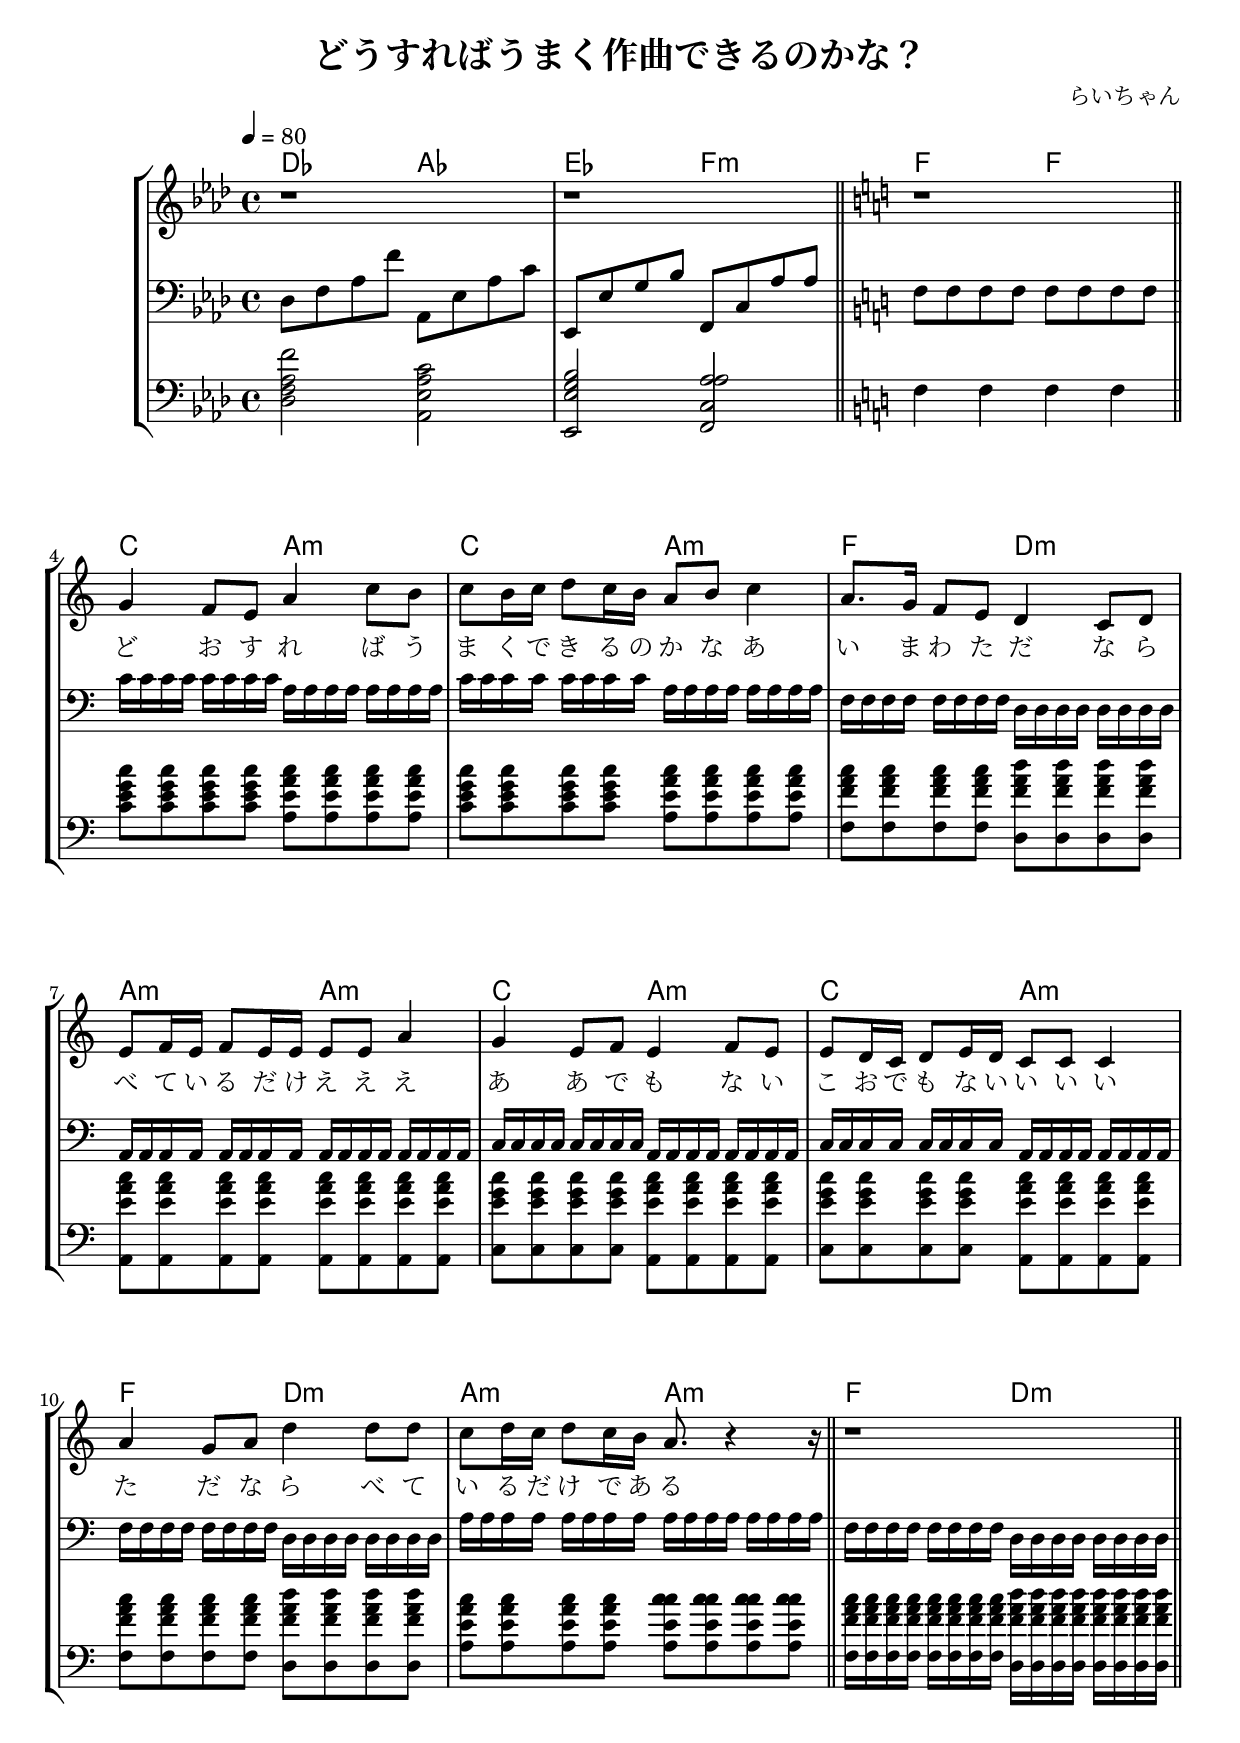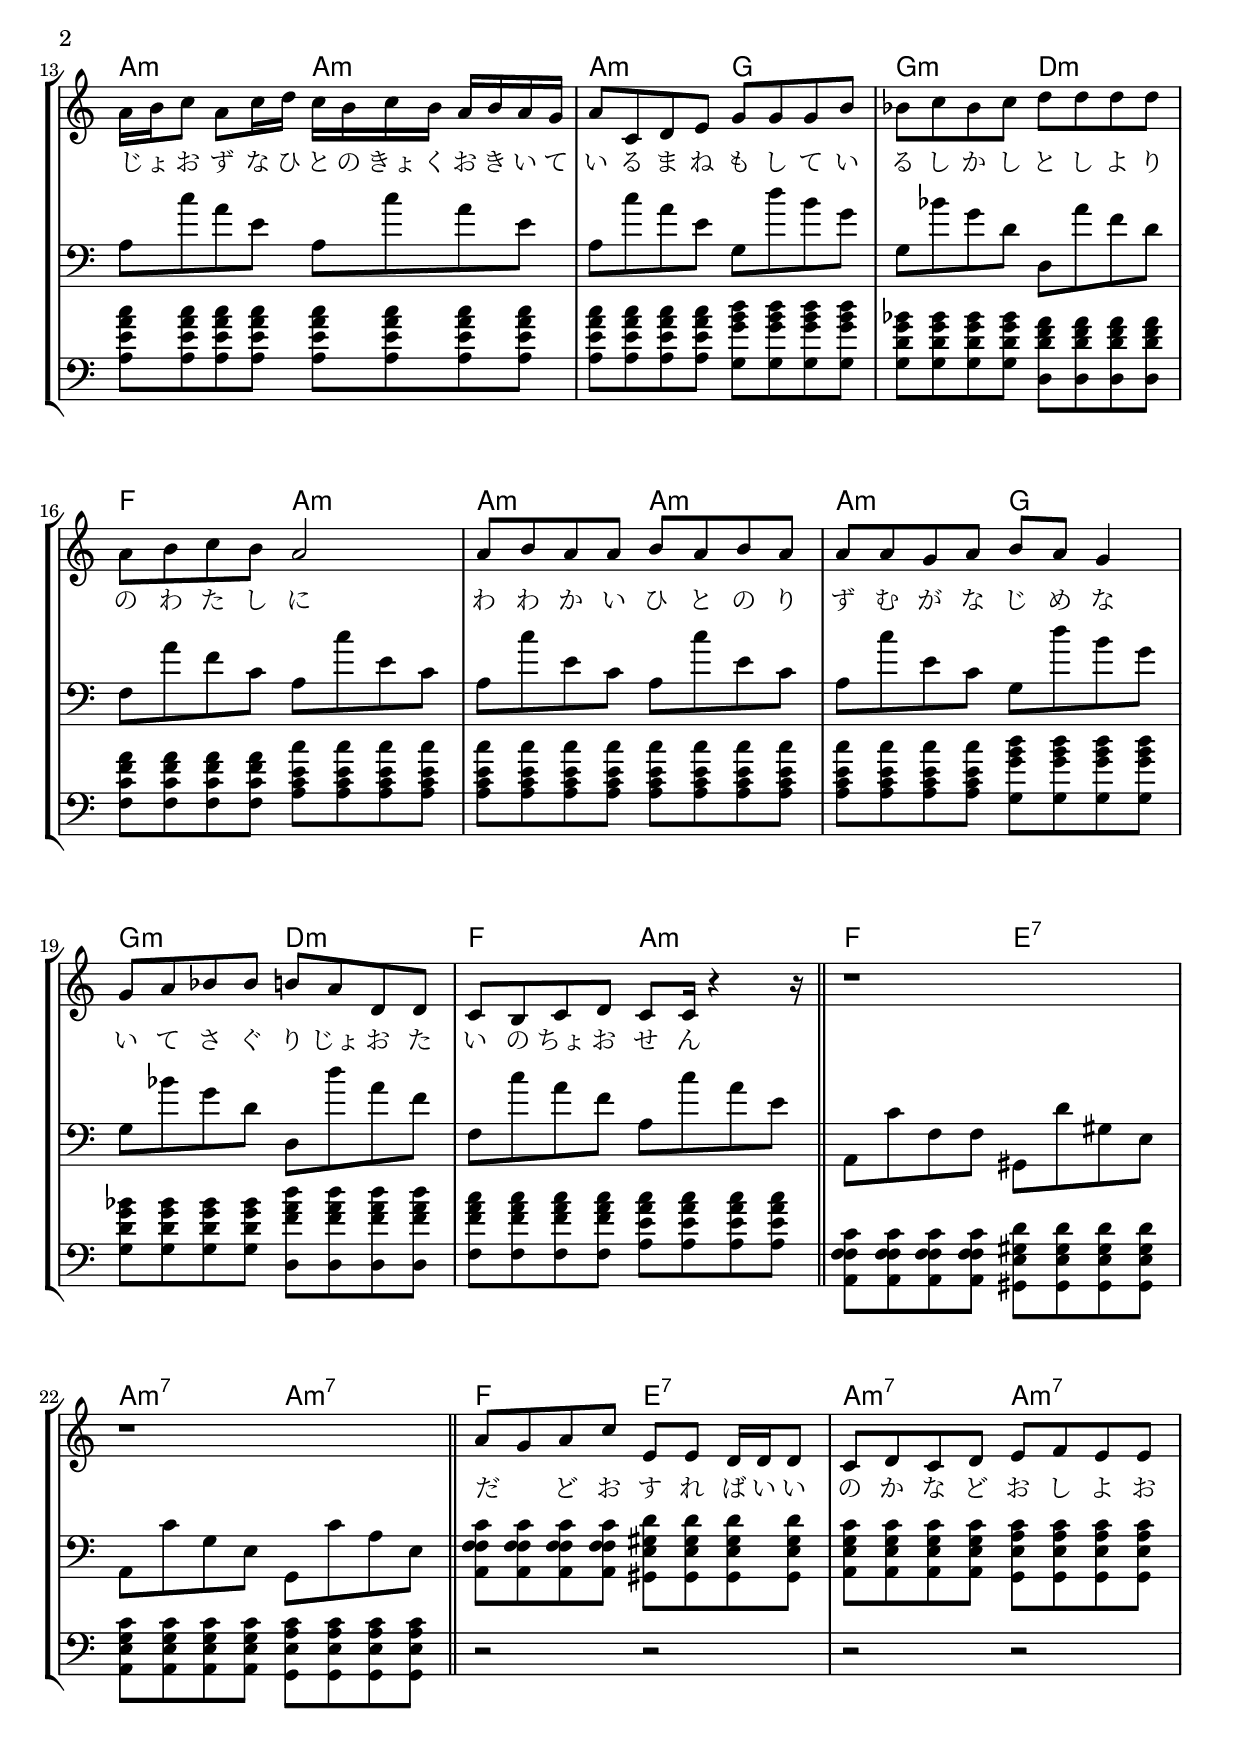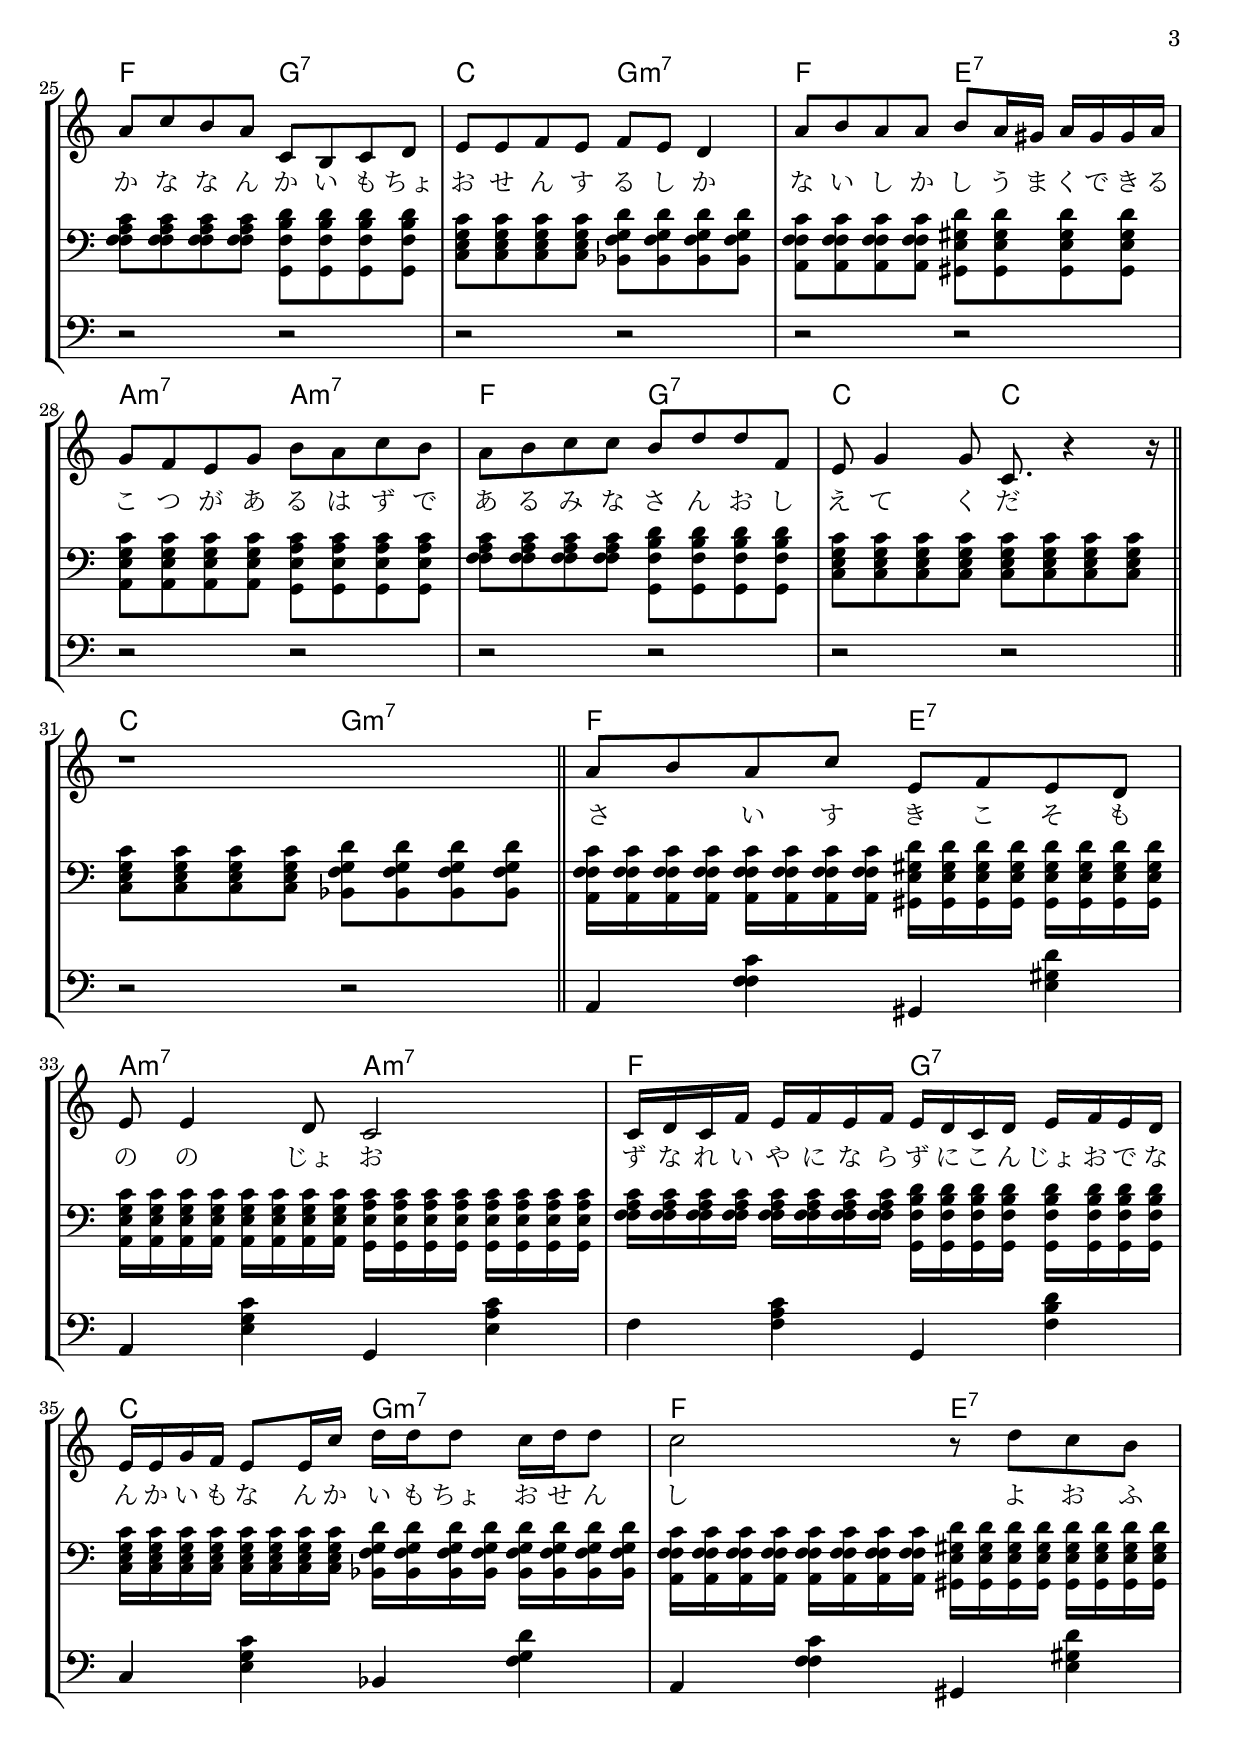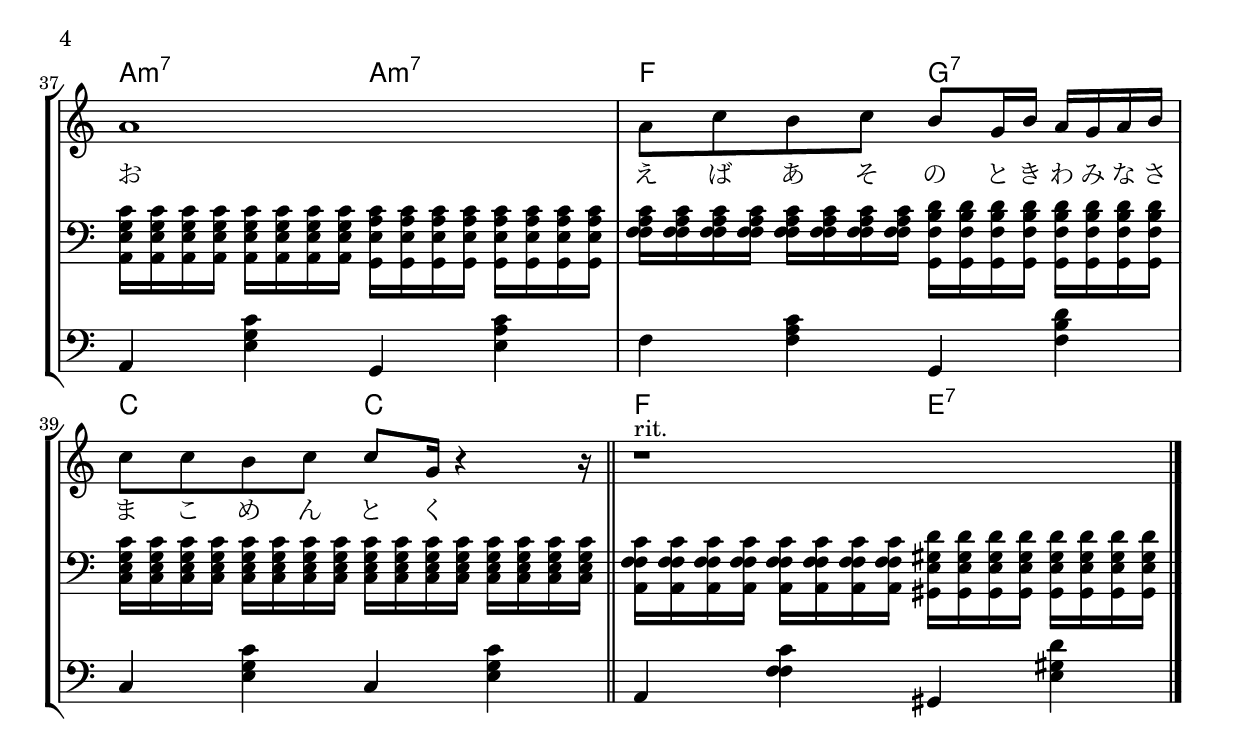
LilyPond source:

\version "2.12.1"

\header {
	title = \markup {どうすればうまく作曲できるのかな？}
	composer = \markup \center-column {らいちゃん}
}

harmony = \chordmode {
	des2 as es f:m 

	f f 

	c a:m c a:m f d:m a:m a:m c a:m c a:m f d:m a:m a:m 

	f d:m 

	a:m a:m a:m g g:m d:m f a:m a:m a:m a:m g g:m d:m f a:m 

	f e:7 a:min7 a:min7 

	f e:7 a:min7 a:min7 f g:7 c g:min7 f e:7 a:min7 a:min7 f g:7 c c 

	c g:min7 

	f e:7 a:min7 a:min7 f g:7 c g:min7 f e:7 a:min7 a:min7 f g:7 c c 

	f e:7 
}

melody = {
	\key as \major
	\tempo 4 = 80
	r1 | r1   
	\key c \major
	r1   
	\set Staff.midiInstrument = #"mmi0.48"
	 g'4  f'8  e'8  a'4  c''8  b'8 
	c''8  b'16  c''16  d''8  c''16  b'16  a'8  b'8  c''4 
	a'8.  g'16  f'8  e'8  d'4  c'8  d'8 
	e'8  f'16  e'16  f'8  e'16  e'16  e'8  e'8  a'4 
	g'4  e'8  f'8  e'4  f'8  e'8 
	e'8  d'16  c'16  d'8  e'16  d'16  c'8  c'8  c'4 
	a'4  g'8  a'8  d''4  d''8  d''8 
	c''8  d''16  c''16  d''8  c''16  b'16  a'8.  	r4~r16 	r1   
	\set Staff.midiInstrument = #"mmi0.48"
	 a'16  b'16  c''8  a'8  c''16  d''16  c''16  b'16  c''16  b'16  a'16  b'16  a'16  g'16 
	a'8  c'8  d'8  e'8  g'8  g'8  g'8  b'8 
	bes'8  c''8  bes'8  c''8  d''8  d''8  d''8  d''8 
	a'8  b'8  c''8  b'8  a'2 
	a'8  b'8  a'8  a'8  b'8  a'8  b'8  a'8 
	a'8  a'8  g'8  a'8  b'8  a'8  g'4 
	g'8  a'8  bes'8  bes'8  b'8  a'8  d'8  d'8 
	c'8  b8  c'8  d'8  c'8  c'16  	r4~r16 	r1 | r1   
	\set Staff.midiInstrument = #"mmi0.48"
	 a'8  g'8  a'8  c''8  e'8  e'8  d'16  d'16  d'8 
	c'8  d'8  c'8  d'8  e'8  f'8  e'8  e'8 
	a'8  c''8  b'8  a'8  c'8  b8  c'8  d'8 
	e'8  e'8  f'8  e'8  f'8  e'8  d'4 
	a'8  b'8  a'8  a'8  b'8  a'16  gis'16  a'16  gis'16  gis'16  a'16 
	g'8  f'8  e'8  g'8  b'8  a'8  c''8  b'8 
	a'8  b'8  c''8  c''8  b'8  d''8  d''8  f'8 
	e'8  g'4  g'8  c'8.  	r4~r16 	r1   
	\set Staff.midiInstrument = #"mmi0.48"
	 a'8  b'8  a'8  c''8  e'8  f'8  e'8  d'8 
	e'8  e'4  d'8  c'2 
	c'16  d'16  c'16  f'16  e'16  f'16  e'16  f'16  e'16  d'16  c'16  d'16  e'16  f'16  e'16  d'16 
	e'16  e'16  g'16  f'16  e'8  e'16  c''16  d''16  d''16  d''8  c''16  d''16  d''8 
	c''2  r8  d''8  c''8  b'8 
	a'1 
	a'8  c''8  b'8  c''8  b'8  g'16  b'16  a'16  g'16  a'16  b'16 
	c''8  c''8  b'8  c''8  c''8  g'16  	r4~r16 	r1^"rit." \bar "|."
}

words = \lyricmode {
	
	
	ど  お  す  れ  ば  う  ま  く  で  き  る  の  か  な  あ  い  ま  わ  た  だ  な  ら  べ  て  い  る  だ  け  え  え  え  あ  あ  で  も  な  い  こ  お  で  も  な  い  い  い  い  た  だ  な  ら  べ  て  い  る  だ  け  で  あ  る  
	
	じょ  お  ず  な  ひ  と  の  きょ  く  お  き  い  て  い  る  ま  ね  も  し  て  い  る  し  か  し  と  し  よ  り  の  わ  た  し  に  わ  わ  か  い  ひ  と  の  り  ず  む  が  な  じ  め  な  い  て  さ  ぐ  り  じょ  お  た  い  の  ちょ  お  せ  ん  だ  
	
	ど  お  す  れ  ば  い  い  の  か  な  ど  お  し  よ  お  か  な  な  ん  か  い  も  ちょ  お  せ  ん  す  る  し  か  な  い  し  か  し  う  ま  く  で  き  る  こ  つ  が  あ  る  は  ず  で  あ  る  み  な  さ  ん  お  し  え  て  く  だ  さ  い  
	
	す  き  こ  そ  も  の  の  じょ  お  ず  な  れ  い  や  に  な  ら  ず  に  こ  ん  じょ  お  で  な  ん  か  い  も  な  ん  か  い  も  ちょ  お  せ  ん  し  よ  お  ふ  お  え  ば  あ  そ  の  と  き  わ  み  な  さ  ま  こ  め  ん  と  く  だ  さ  い  
	
}

tempochange = {
	\tempo 4 = 80
	r1 | r1 \bar "||"
	\tempo 4 = 80
	r1 \bar "||"
	\tempo 4 = 80
	r1 | r1 | r1 | r1 | r1 | r1 | r1 | r1 \bar "||"
	\tempo 4 = 80
	r1 \bar "||"
	\tempo 4 = 80
	r1 | r1 | r1 | r1 | r1 | r1 | r1 | r1 \bar "||"
	\tempo 4 = 80
	r1 | r1 \bar "||"
	\tempo 4 = 80
	r1 | r1 | r1 | r1 | r1 | r1 | r1 | r1 \bar "||"
	\tempo 4 = 80
	r1 \bar "||"
	\tempo 4 = 80
	r1 | r1 | r1 | r1 | r1 | r1 | r1 | r1 \bar "||"
	\tempo 4 = 80
	\tempo 4 = 60 r2 \tempo 4 = 53 r2 \bar "|."
}

mainacc = {
	\clef bass
	\set Staff.midiInstrument = #"Acoustic Guitar (steel)"
	\key as \major
	\tempo 4 = 80
	des8 f8 as8 f'8
	as,8 es8 as8 c'8
	es,8 es8 g8 bes8
	f,8 c8 as8 as8
	\bar "||"

	\set Staff.midiInstrument = #"Shamisen"
	\key c \major
	f8 f8 f8 f8
	f8 f8 f8 f8
	\bar "||"

	\set Staff.midiInstrument = #"Banjo"
	c'16 c'16 c'16 c'16 c'16 c'16 c'16 c'16
	a16 a16 a16 a16 a16 a16 a16 a16
	c'16 c'16 c'16 c'16 c'16 c'16 c'16 c'16
	a16 a16 a16 a16 a16 a16 a16 a16
	f16 f16 f16 f16 f16 f16 f16 f16
	d16 d16 d16 d16 d16 d16 d16 d16
	a,16 a,16 a,16 a,16 a,16 a,16 a,16 a,16
	a,16 a,16 a,16 a,16 a,16 a,16 a,16 a,16
	c16 c16 c16 c16 c16 c16 c16 c16
	a,16 a,16 a,16 a,16 a,16 a,16 a,16 a,16
	c16 c16 c16 c16 c16 c16 c16 c16
	a,16 a,16 a,16 a,16 a,16 a,16 a,16 a,16
	f16 f16 f16 f16 f16 f16 f16 f16
	d16 d16 d16 d16 d16 d16 d16 d16
	a16 a16 a16 a16 a16 a16 a16 a16
	a16 a16 a16 a16 a16 a16 a16 a16
	\bar "||"

	\set Staff.midiInstrument = #"Banjo"
	f16 f16 f16 f16 f16 f16 f16 f16
	d16 d16 d16 d16 d16 d16 d16 d16
	\bar "||"

	\set Staff.midiInstrument = #"Trumpet"
	a8 c'' a' e'
	a8 c'' a' e'
	a8 c'' a' e'
	g8 d'' b' g'
	g8 bes' g' d'
	d8 a' f' d'
	f8 a' f' c'
	a8 c'' e' c'
	a8 c'' e' c'
	a8 c'' e' c'
	a8 c'' e' c'
	g8 d'' b' g'
	g8 bes' g' d'
	d8 d'' a' f'
	f8 c'' a' f'
	a8 c'' a' e'
	\bar "||"

	\set Staff.midiInstrument = #"Trumpet"
	a,8 c' f f
	gis,8 d' gis e
	a,8 c' g e
	g,8 c' a e
	\bar "||"

	\set Staff.midiInstrument = #"Shamisen"
	<a, f f c'>8 <a, f f c'>8 <a, f f c'>8 <a, f f c'>8
	<gis, e gis d'>8 <gis, e gis d'>8 <gis, e gis d'>8 <gis, e gis d'>8
	<a, e g c'>8 <a, e g c'>8 <a, e g c'>8 <a, e g c'>8
	<g, e a c'>8 <g, e a c'>8 <g, e a c'>8 <g, e a c'>8
	<f f a c'>8 <f f a c'>8 <f f a c'>8 <f f a c'>8
	<g, f b d'>8 <g, f b d'>8 <g, f b d'>8 <g, f b d'>8
	<c e g c'>8 <c e g c'>8 <c e g c'>8 <c e g c'>8
	<bes, f g d'>8 <bes, f g d'>8 <bes, f g d'>8 <bes, f g d'>8
	<a, f f c'>8 <a, f f c'>8 <a, f f c'>8 <a, f f c'>8
	<gis, e gis d'>8 <gis, e gis d'>8 <gis, e gis d'>8 <gis, e gis d'>8
	<a, e g c'>8 <a, e g c'>8 <a, e g c'>8 <a, e g c'>8
	<g, e a c'>8 <g, e a c'>8 <g, e a c'>8 <g, e a c'>8
	<f f a c'>8 <f f a c'>8 <f f a c'>8 <f f a c'>8
	<g, f b d'>8 <g, f b d'>8 <g, f b d'>8 <g, f b d'>8
	<c e g c'>8 <c e g c'>8 <c e g c'>8 <c e g c'>8
	<c e g c'>8 <c e g c'>8 <c e g c'>8 <c e g c'>8
	\bar "||"

	\set Staff.midiInstrument = #"Shamisen"
	<c e g c'>8 <c e g c'>8 <c e g c'>8 <c e g c'>8
	<bes, f g d'>8 <bes, f g d'>8 <bes, f g d'>8 <bes, f g d'>8
	\bar "||"

	\set Staff.midiInstrument = #"Shamisen"
	<a, f f c'>16 <a, f f c'>16 <a, f f c'>16 <a, f f c'>16 <a, f f c'>16 <a, f f c'>16 <a, f f c'>16 <a, f f c'>16
	 <gis, e gis d'>16 <gis, e gis d'>16 <gis, e gis d'>16 <gis, e gis d'>16 <gis, e gis d'>16 <gis, e gis d'>16 <gis, e gis d'>16 <gis, e gis d'>16
	 <a, e g c'>16 <a, e g c'>16 <a, e g c'>16 <a, e g c'>16 <a, e g c'>16 <a, e g c'>16 <a, e g c'>16 <a, e g c'>16
	 <g, e a c'>16 <g, e a c'>16 <g, e a c'>16 <g, e a c'>16 <g, e a c'>16 <g, e a c'>16 <g, e a c'>16 <g, e a c'>16
	 <f f a c'>16 <f f a c'>16 <f f a c'>16 <f f a c'>16 <f f a c'>16 <f f a c'>16 <f f a c'>16 <f f a c'>16
	 <g, f b d'>16 <g, f b d'>16 <g, f b d'>16 <g, f b d'>16 <g, f b d'>16 <g, f b d'>16 <g, f b d'>16 <g, f b d'>16
	 <c e g c'>16 <c e g c'>16 <c e g c'>16 <c e g c'>16 <c e g c'>16 <c e g c'>16 <c e g c'>16 <c e g c'>16
	 <bes, f g d'>16 <bes, f g d'>16 <bes, f g d'>16 <bes, f g d'>16 <bes, f g d'>16 <bes, f g d'>16 <bes, f g d'>16 <bes, f g d'>16
	 <a, f f c'>16 <a, f f c'>16 <a, f f c'>16 <a, f f c'>16 <a, f f c'>16 <a, f f c'>16 <a, f f c'>16 <a, f f c'>16
	 <gis, e gis d'>16 <gis, e gis d'>16 <gis, e gis d'>16 <gis, e gis d'>16 <gis, e gis d'>16 <gis, e gis d'>16 <gis, e gis d'>16 <gis, e gis d'>16
	 <a, e g c'>16 <a, e g c'>16 <a, e g c'>16 <a, e g c'>16 <a, e g c'>16 <a, e g c'>16 <a, e g c'>16 <a, e g c'>16
	 <g, e a c'>16 <g, e a c'>16 <g, e a c'>16 <g, e a c'>16 <g, e a c'>16 <g, e a c'>16 <g, e a c'>16 <g, e a c'>16
	 <f f a c'>16 <f f a c'>16 <f f a c'>16 <f f a c'>16 <f f a c'>16 <f f a c'>16 <f f a c'>16 <f f a c'>16
	 <g, f b d'>16 <g, f b d'>16 <g, f b d'>16 <g, f b d'>16 <g, f b d'>16 <g, f b d'>16 <g, f b d'>16 <g, f b d'>16
	 <c e g c'>16 <c e g c'>16 <c e g c'>16 <c e g c'>16 <c e g c'>16 <c e g c'>16 <c e g c'>16 <c e g c'>16
	 <c e g c'>16 <c e g c'>16 <c e g c'>16 <c e g c'>16 <c e g c'>16 <c e g c'>16 <c e g c'>16 <c e g c'>16
	\bar "||"

	\set Staff.midiInstrument = #"Shamisen"
	 <a, f f c'>16 <a, f f c'>16 <a, f f c'>16 <a, f f c'>16 <a, f f c'>16 <a, f f c'>16 <a, f f c'>16 <a, f f c'>16
	 <gis, e gis d'>16 <gis, e gis d'>16 <gis, e gis d'>16 <gis, e gis d'>16 <gis, e gis d'>16 <gis, e gis d'>16 <gis, e gis d'>16 <gis, e gis d'>16
	\bar "|."
}

subacc = {
	\clef bass
	\set Staff.midiInstrument = #"Electric Guitar (clean)"
	\key as \major
	\tempo 4 = 80
	<des f as f'>2
	<as, es as c'>2
	<es, es g bes>2
	<f, c as as>2
	\bar "||"

	\set Staff.midiInstrument = #"Blown Bottle"
	\key c \major
	f4 f4
	f4 f4
	\bar "||"

	\set Staff.midiInstrument = #"Harpsichord"
	<c' e' g' c''>8 <c' e' g' c''>8 <c' e' g' c''>8 <c' e' g' c''>8
	<a e' a' c''>8 <a e' a' c''>8 <a e' a' c''>8 <a e' a' c''>8
	<c' e' g' c''>8 <c' e' g' c''>8 <c' e' g' c''>8 <c' e' g' c''>8
	<a e' a' c''>8 <a e' a' c''>8 <a e' a' c''>8 <a e' a' c''>8
	<f f' a' c''>8 <f f' a' c''>8 <f f' a' c''>8 <f f' a' c''>8
	<d f' a' d''>8 <d f' a' d''>8 <d f' a' d''>8 <d f' a' d''>8
	<a, e' a' c''>8 <a, e' a' c''>8 <a, e' a' c''>8 <a, e' a' c''>8
	<a, e' a' c''>8 <a, e' a' c''>8 <a, e' a' c''>8 <a, e' a' c''>8
	<c e' g' c''>8 <c e' g' c''>8 <c e' g' c''>8 <c e' g' c''>8
	<a, e' a' c''>8 <a, e' a' c''>8 <a, e' a' c''>8 <a, e' a' c''>8
	<c e' g' c''>8 <c e' g' c''>8 <c e' g' c''>8 <c e' g' c''>8
	<a, e' a' c''>8 <a, e' a' c''>8 <a, e' a' c''>8 <a, e' a' c''>8
	<f f' a' c''>8 <f f' a' c''>8 <f f' a' c''>8 <f f' a' c''>8
	<d f' a' d''>8 <d f' a' d''>8 <d f' a' d''>8 <d f' a' d''>8
	<a e' a' c''>8 <a e' a' c''>8 <a e' a' c''>8 <a e' a' c''>8
	<a e' c'' c''>8 <a e' c'' c''>8 <a e' c'' c''>8 <a e' c'' c''>8
	\bar "||"

	\set Staff.midiInstrument = #"Harpsichord"
	 <f f' a' c''>16 <f f' a' c''>16 <f f' a' c''>16 <f f' a' c''>16 <f f' a' c''>16 <f f' a' c''>16 <f f' a' c''>16 <f f' a' c''>16
	 <d f' a' d''>16 <d f' a' d''>16 <d f' a' d''>16 <d f' a' d''>16 <d f' a' d''>16 <d f' a' d''>16 <d f' a' d''>16 <d f' a' d''>16
	\bar "||"

	\set Staff.midiInstrument = #"Marimba"
	<a e' a' c''>8 <a e' a' c''>8 <a e' a' c''>8 <a e' a' c''>8
	<a e' a' c''>8 <a e' a' c''>8 <a e' a' c''>8 <a e' a' c''>8
	<a e' a' c''>8 <a e' a' c''>8 <a e' a' c''>8 <a e' a' c''>8
	<g g' b' d''>8 <g g' b' d''>8 <g g' b' d''>8 <g g' b' d''>8
	<g d' g' bes'>8 <g d' g' bes'>8 <g d' g' bes'>8 <g d' g' bes'>8
	<d d' f' a'>8 <d d' f' a'>8 <d d' f' a'>8 <d d' f' a'>8
	<f c' f' a'>8 <f c' f' a'>8 <f c' f' a'>8 <f c' f' a'>8
	<a c' e' c''>8 <a c' e' c''>8 <a c' e' c''>8 <a c' e' c''>8
	<a c' e' c''>8 <a c' e' c''>8 <a c' e' c''>8 <a c' e' c''>8
	<a c' e' c''>8 <a c' e' c''>8 <a c' e' c''>8 <a c' e' c''>8
	<a c' e' c''>8 <a c' e' c''>8 <a c' e' c''>8 <a c' e' c''>8
	<g g' b' d''>8 <g g' b' d''>8 <g g' b' d''>8 <g g' b' d''>8
	<g d' g' bes'>8 <g d' g' bes'>8 <g d' g' bes'>8 <g d' g' bes'>8
	<d f' a' d''>8 <d f' a' d''>8 <d f' a' d''>8 <d f' a' d''>8
	<f f' a' c''>8 <f f' a' c''>8 <f f' a' c''>8 <f f' a' c''>8
	<a e' a' c''>8 <a e' a' c''>8 <a e' a' c''>8 <a e' a' c''>8
	\bar "||"

	\set Staff.midiInstrument = #"Marimba"
	<a, f f c'>8 <a, f f c'>8 <a, f f c'>8 <a, f f c'>8
	<gis, e gis d'>8 <gis, e gis d'>8 <gis, e gis d'>8 <gis, e gis d'>8
	<a, e g c'>8 <a, e g c'>8 <a, e g c'>8 <a, e g c'>8
	<g, e a c'>8 <g, e a c'>8 <g, e a c'>8 <g, e a c'>8
	\bar "||"

	\set Staff.midiInstrument = #"Acoustic grand"
	r2
	r2
	r2
	r2
	r2
	r2
	r2
	r2
	r2
	r2
	r2
	r2
	r2
	r2
	r2
	r2
	\bar "||"

	\set Staff.midiInstrument = #"Acoustic grand"
	r2
	r2
	\bar "||"

	\set Staff.midiInstrument = #"Harpsichord"
	a,4 <f f c'>4
	gis,4 <e gis d'>4
	a,4 <e g c'>4
	g,4 <e a c'>4
	f4 <f a c'>4
	g,4 <f b d'>4
	c4 <e g c'>4
	bes,4 <f g d'>4
	a,4 <f f c'>4
	gis,4 <e gis d'>4
	a,4 <e g c'>4
	g,4 <e a c'>4
	f4 <f a c'>4
	g,4 <f b d'>4
	c4 <e g c'>4
	c4 <e g c'>4
	\bar "||"

	\set Staff.midiInstrument = #"Harpsichord"
	a,4 <f f c'>4
	gis,4 <e gis d'>4
	\bar "|."
}

percA = {
	\drummode {
	hh4 hh8 hh2 r8  |\times 16/32{ hh2 hh8. hh1 r4 r16 } \bar "||"
	bd2 r8 bd4 bd8  \bar "||"
	hh4 hh8 hh2 r8  |\times 16/32{ hh2 hh8. hh8. hh4. hh2. } |hh4 hh8 hh2 r8  |hh4 hh8 hh4 hh4.  |hh4 hh8 hh2 r8  |\times 16/32{ hh2 hh8. hh8. hh4. hh2. } |hh4 hh8 hh2 r8  |\times 16/32{ hh2 hh8. hh1 r4 r16 } \bar "||"
	r8 hh2. r8  \bar "||"
	r1  |r1  |r1  |r1  |r1  |r1  |r1  |r2 r8 hho4 hho8  \bar "||"
	r1  |r2 r8 hho4 hho8  \bar "||"
	r1 |r1 |r1 |r1 |r1 |r1 |r1 |r1 \bar "||"
	r1 \bar "||"
	r4 hh4 hh4 hh4  |hh4 hh4 hh4 hh4  |hh4 hh4 hh4 hh4  |hh4 hh4 hh4 hh4  |r4 hh4 hh4 hh4  |hh4 hh4 hh4 hh4  |hh4 hh4 hh4 hh4  |r1  \bar "||"
	r1  \bar "|."
	}
}

percB = {
	\drummode {
	r16 hhp8 hhp8 hhp2 r8.  |\times 16/32{ r8 hhp4 hhp4 hhp8 hhp1 r4 } \bar "||"
	r4. ss4. ss4  \bar "||"
	r16 hhp8 hhp8 hhp2 r8.  |\times 16/32{ r8 hhp4 hhp4 hhp8 hhp2 r8 hhp2 r8 } |r16 hhp8 hhp8 hhp2 r8.  |r16 hhp8 hhp8 hhp8. hhp2  |r16 hhp8 hhp8 hhp2 r8.  |\times 16/32{ r8 hhp4 hhp4 hhp8 hhp2 r8 hhp2 r8 } |r16 hhp8 hhp8 hhp2 r8.  |\times 16/32{ r8 hhp4 hhp4 hhp8 hhp1 r4 } \bar "||"
	r4 sn2 sn4  \bar "||"
	r4. hhp2 hhp8  |r4. hhp2 hhp8  |r4. hhp2 hhp8  |r4. hhp2 hhp8  |r4. hhp2 hhp8  |r4. hhp2 hhp8  |r4. hhp2 hhp8  |hhp4 hhp4 hhp4 hhp4  \bar "||"
	r4. hhp2 hhp8  |hhp4 hhp4 hhp4 hhp4  \bar "||"
	r1 |r1 |r1 |r1 |r1 |r1 |r1 |r1 \bar "||"
	r1 \bar "||"
	r4 sn8 sn4. sn4  |r4 sn8 sn4. sn4  |r4 sn8 sn4. sn4  |r4 sn8 sn4. sn4  |r4 sn8 sn4. sn4  |r4 sn8 sn4. sn4  |r4 sn8 sn4. sn4  |sn16 sn16 sn16 sn16 sn16 sn16 sn16 sn16 sn16 sn16 sn16 sn16 sn16 sn16 sn16 sn16  \bar "||"
	sn16 sn16 sn16 sn16 sn16 sn16 sn16 sn16 sn16 sn16 sn16 sn16 sn16 sn16 sn16 sn16  \bar "|."
	}
}

percC = {
	\drummode {
	r1  |\times 16/32{ r1 r2 hho2 } \bar "||"
	cymr8 cymr8 cymr8 cymr8 cymr8 cymr8 cymr8 cymr8  \bar "||"
	r1  |\times 16/32{ r1 r2 hho2 } |r1  |\times 16/32{ r1 r2 hho2 } |r1  |\times 16/32{ r1 r2 hho2 } |r1  |\times 16/32{ r1 r2 hho2 } \bar "||"
	bd8 bd4. bd4. bd8  \bar "||"
	hh4 hh4 hh4 hh4  |hh4 hh4 hh4 hh4  |hh4 hh4 hh4 hh4  |hh4 hh4 hh4 hh4  |hh4 hh4 hh4 hh4  |hh4 hh4 hh4 hh4  |hh4 hh4 hh4 hh4  |r4. hh2 r8  \bar "||"
	hh4 hh4 hh4 hh4  |r4. hh2 r8  \bar "||"
	r1 |r1 |r1 |r1 |r1 |r1 |r1 |r1 \bar "||"
	r1 \bar "||"
	bd4 bd4 bd4 bd4  |bd4 bd4 bd4 bd8 bd8  |bd4 bd4 bd4 bd4  |bd4 bd4 bd4 bd8 bd8  |bd4 bd4 bd4 bd4  |bd4 bd4 bd4 bd8 bd8  |bd4 bd4 bd4 bd4  |bd4 bd4 bd8 bd8 bd8 bd8  \bar "||"
	bd4 bd4 bd8 bd8 bd8 bd8  \bar "|."
	}
}

percD = {
	\drummode {
	bd8. bd8. bd2 bd8  |\times 16/32{ bd4. bd4. bd8 bd2 r8 bd2 } \bar "||"
	r1 \bar "||"
	bd8. bd8. bd2 bd8  |\times 16/32{ bd4. bd4. bd2 bd2 bd4 } |bd8. bd8. bd2 bd8  |bd8. bd8. bd2 r8  |bd8. bd8. bd2 bd8  |\times 16/32{ bd4. bd4. bd2 bd2 bd4 } |bd8. bd8. bd2 bd8  |\times 16/32{ bd4. bd4. bd8 bd2 r8 bd2 } \bar "||"
	r1  \bar "||"
	bd2. r8 bd8  |bd8. bd8. bd2 bd8  |bd2. r8 bd8  |bd8. bd8. bd2 bd8  |bd2. r8 bd8  |bd8. bd8. bd2 bd8  |bd2. r8 bd8  |bd8. bd4. r16 bd4 bd8  \bar "||"
	bd2. r8 bd8  |bd8. bd4. r16 bd4 bd8  \bar "||"
	r1 |r1 |r1 |r1 |r1 |r1 |r1 |r1 \bar "||"
	r1 \bar "||"
	r8 hhp4 hhp4 hhp4 hhp8  |r8 hhp4 hhp4 hhp4 hhp8  |r8 hhp4 hhp4 hhp4 hhp8  |r8 hhp4 hhp4 hhp4 hhp8  |r8 hhp4 hhp4 hhp4 hhp8  |r8 hhp4 hhp4 hhp4 hhp8  |r8 hhp4 hhp4 hhp4 hhp8  |r8 hhp4 hhp4 hhp4 hhp8  \bar "||"
	r8 hhp4 hhp4 hhp4 hhp8  \bar "|."
	}
}

percE = {
	\drummode {
	r2 ss2  |\times 16/32{ r1 ss1 } \bar "||"
	r1 \bar "||"
	r2 ss2  |\times 16/32{ r1 ss1 } |r2 ss2  |\times 16/32{ r1 ss1 } |r2 ss2  |\times 16/32{ r1 ss1 } |r2 ss2  |\times 16/32{ r1 ss1 } \bar "||"
	cymc1  \bar "||"
	r1 | r1 | r1 | r1 | r1 | r1 | r1 | r1 \bar "||"
	r1 | r1 \bar "||"
	r1 |r1 |r1 |r1 |r1 |r1 |r1 |r1 \bar "||"
	r1 \bar "||"
	cymc1  |r1 |r1 |r1 |cymc1  |r1 |r1 |r1 \bar "||"
	cymc1  \bar "|."
	}
}

percF = {
	\drummode {
	r1 |\times 16/32{ r1 sn4 sn8 sn2 r8 } \bar "||"
	r1 \bar "||"
	r1 |r1 |r1 |r2 r8. sn16 sn4  |r1 |r1 |r1 |\times 16/32{ r1 sn4 sn8 sn2 r8 } \bar "||"
	r4 r16 tommh16 tommh4. tommh4  \bar "||"
	r1 | r1 | r1 | r1 | r1 | r1 | r1 | r1 \bar "||"
	r1 | r1 \bar "||"
	r1 | r1 | r1 | r1 | r1 | r1 | r1 | r1 \bar "||"
	r1 \bar "||"
	r1 | r1 | r1 | r1 | r1 | r1 | r1 | r1 \bar "||"
	r1 \bar "|."
	}
}

percG = {
	\drummode {
	r1 |r1 \bar "||"
	r1 \bar "||"
	r1 |r1 |r1 |r2. r8 tomml8  |r1 |r1 |r1 |r2. r8 tomml8  \bar "||"
	r4. r16 tomml4. tomml8.  \bar "||"
	r1 | r1 | r1 | r1 | r1 | r1 | r1 | r1 \bar "||"
	r1 | r1 \bar "||"
	r1 | r1 | r1 | r1 | r1 | r1 | r1 | r1 \bar "||"
	r1 \bar "||"
	r1 | r1 | r1 | r1 | r1 | r1 | r1 | r1 \bar "||"
	r1 \bar "|."
	}
}

percH = {
	\drummode {
	r1 |\times 16/32{ r1 r2 r8 tommh4. } \bar "||"
	r1 \bar "||"
	r1 |r1 |r1 |r1 |r1 |r1 |r1 |\times 16/32{ r1 r2 r8 tommh4. } \bar "||"
	r2 r16 toml8 toml4 r16  \bar "||"
	r1 | r1 | r1 | r1 | r1 | r1 | r1 | r1 \bar "||"
	r1 | r1 \bar "||"
	r1 | r1 | r1 | r1 | r1 | r1 | r1 | r1 \bar "||"
	r1 \bar "||"
	r1 | r1 | r1 | r1 | r1 | r1 | r1 | r1 \bar "||"
	r1 \bar "|."
	}
}

percI = {
	\drummode {
	r1 |\times 16/32{ r1 r2. tomfh4 } \bar "||"
	r1 \bar "||"
	r1 |r1 |r1 |r1 |r1 |r1 |r1 |\times 16/32{ r1 r2. tomfh4 } \bar "||"
	r2 r8 tomfh4 tomfh8  \bar "||"
	r1 | r1 | r1 | r1 | r1 | r1 | r1 | r1 \bar "||"
	r1 | r1 \bar "||"
	r1 | r1 | r1 | r1 | r1 | r1 | r1 | r1 \bar "||"
	r1 \bar "||"
	r1 | r1 | r1 | r1 | r1 | r1 | r1 | r1 \bar "||"
	r1 \bar "|."
	}
}

\score {
	<<
		\new StaffGroup <<
			\new ChordNames {\harmony}
			\new Voice = "melody" {\melody}
			\new Lyrics \lyricsto "melody" \words
			\new Staff = "mainacc" {\mainacc}
			\new Staff = "subacc" {\subacc}
		>>
	>>
	\layout { }
}
